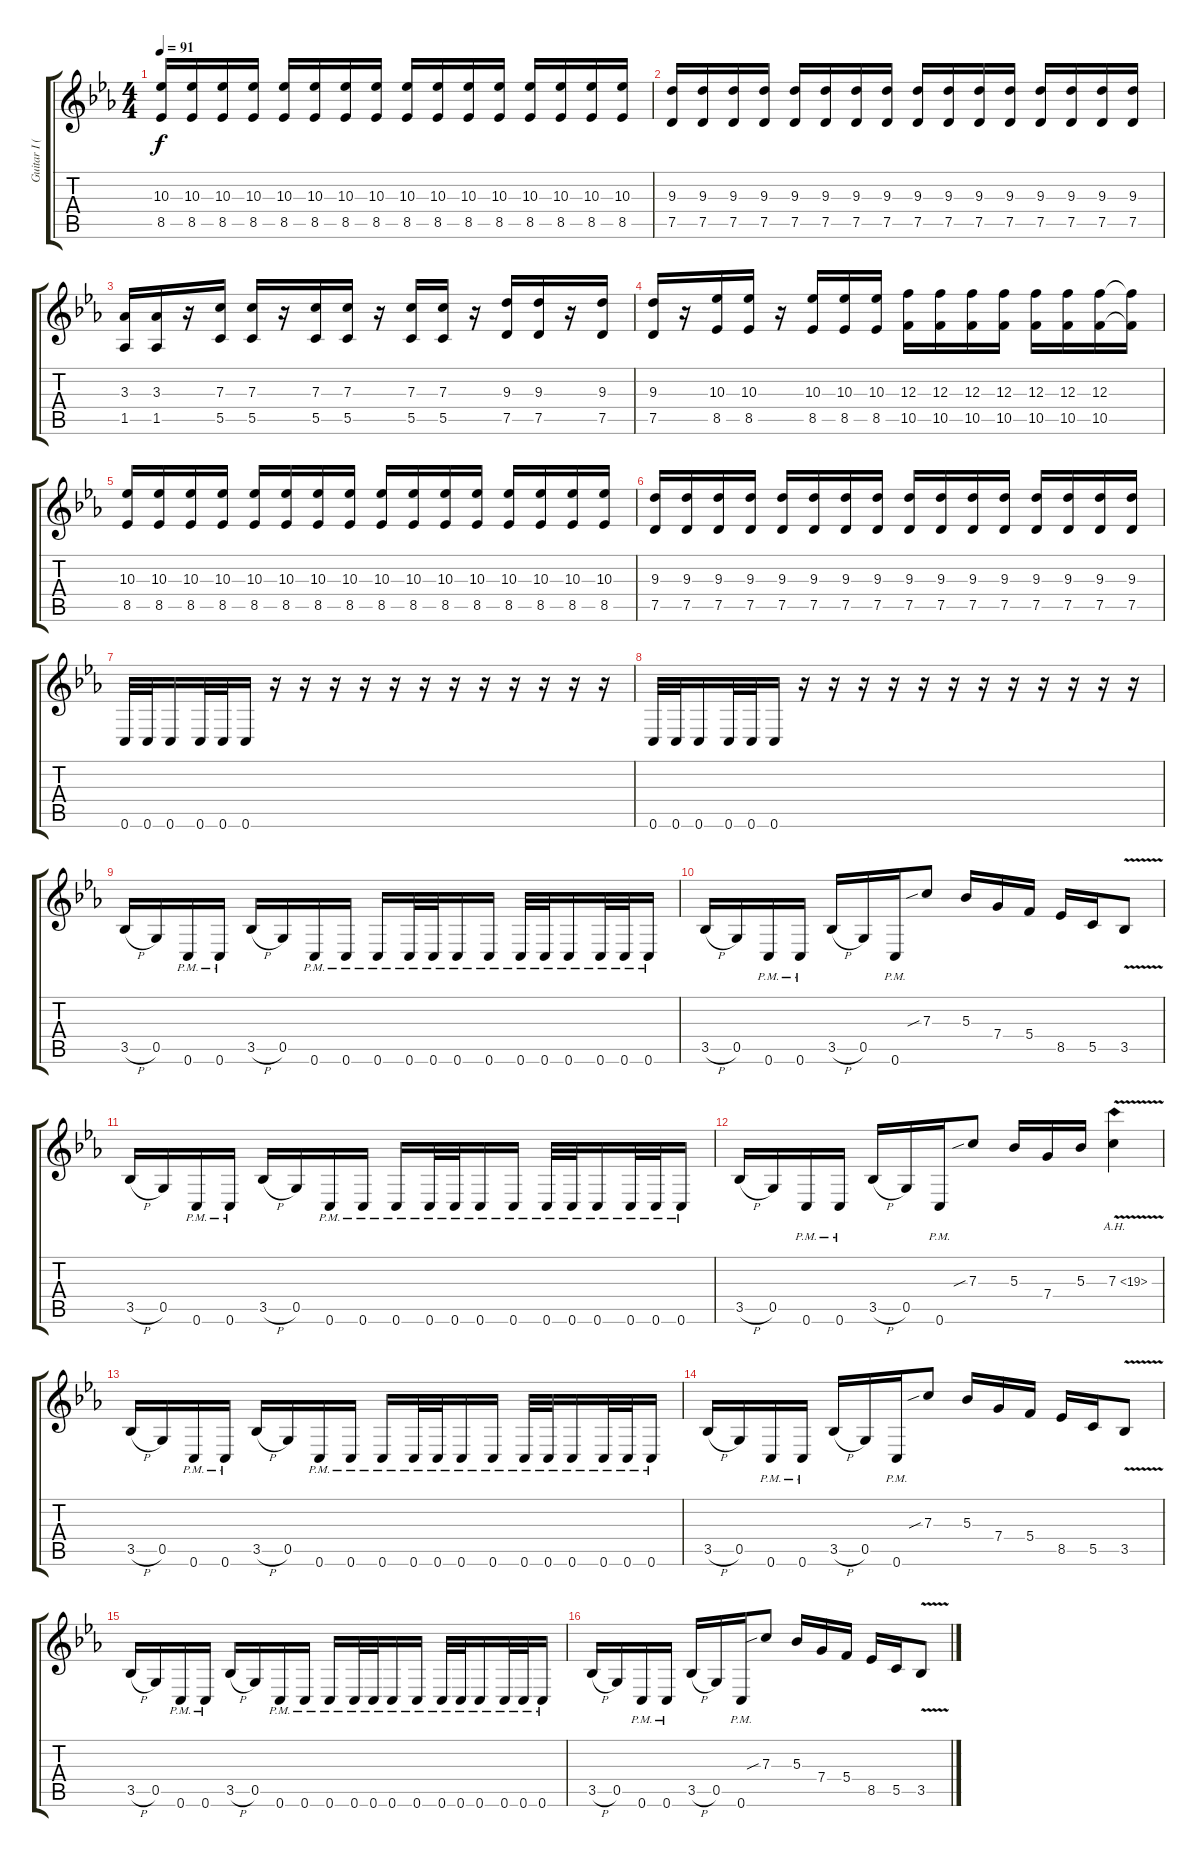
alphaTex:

\track ("Guitar I (Left)" "Guitar I (") {instrument distortionguitar}
\staff {score tabs}
\tuning (D4 A3 F3 C3 G2 C2) {hide}
\ts (4 4)
\tempo 91
\clef g2
\ks cminor
(10.3 8.5).16{dy f} (10.3 8.5).16 (10.3 8.5).16 (10.3 8.5).16 (10.3 8.5).16 (10.3 8.5).16 (10.3 8.5).16 (10.3 8.5).16 (10.3 8.5).16 (10.3 8.5).16 (10.3 8.5).16 (10.3 8.5).16 (10.3 8.5).16 (10.3 8.5).16 (10.3 8.5).16 (10.3 8.5).16 |
(9.3 7.5).16 (9.3 7.5).16 (9.3 7.5).16 (9.3 7.5).16 (9.3 7.5).16 (9.3 7.5).16 (9.3 7.5).16 (9.3 7.5).16 (9.3 7.5).16 (9.3 7.5).16 (9.3 7.5).16 (9.3 7.5).16 (9.3 7.5).16 (9.3 7.5).16 (9.3 7.5).16 (9.3 7.5).16 |
(3.3 1.5).16 (3.3 1.5).16 r.16 (7.3 5.5).16 (7.3 5.5).16 r.16 (7.3 5.5).16 (7.3 5.5).16 r.16 (7.3 5.5).16 (7.3 5.5).16 r.16 (9.3 7.5).16 (9.3 7.5).16 r.16 (9.3 7.5).16 |
(9.3 7.5).16 r.16 (10.3 8.5).16 (10.3 8.5).16 r.16 (10.3 8.5).16 (10.3 8.5).16 (10.3 8.5).16 (12.3 10.5).16 (12.3 10.5).16 (12.3 10.5).16 (12.3 10.5).16 (12.3 10.5).16 (12.3 10.5).16 (12.3 10.5).16 (12.3{t} 10.5{t}).16 |
(10.3 8.5).16 (10.3 8.5).16 (10.3 8.5).16 (10.3 8.5).16 (10.3 8.5).16 (10.3 8.5).16 (10.3 8.5).16 (10.3 8.5).16 (10.3 8.5).16 (10.3 8.5).16 (10.3 8.5).16 (10.3 8.5).16 (10.3 8.5).16 (10.3 8.5).16 (10.3 8.5).16 (10.3 8.5).16 |
(9.3 7.5).16 (9.3 7.5).16 (9.3 7.5).16 (9.3 7.5).16 (9.3 7.5).16 (9.3 7.5).16 (9.3 7.5).16 (9.3 7.5).16 (9.3 7.5).16 (9.3 7.5).16 (9.3 7.5).16 (9.3 7.5).16 (9.3 7.5).16 (9.3 7.5).16 (9.3 7.5).16 (9.3 7.5).16 |
0.6.32 0.6.32 0.6.16 0.6.32 0.6.32 0.6.16 r.16 r.16 r.16 r.16 r.16 r.16 r.16 r.16 r.16 r.16 r.16 r.16 |
0.6.32 0.6.32 0.6.16 0.6.32 0.6.32 0.6.16 r.16 r.16 r.16 r.16 r.16 r.16 r.16 r.16 r.16 r.16 r.16 r.16 |
3.5{h}.16 0.5.16 0.6{pm}.16 0.6{pm}.16 3.5{h}.16 0.5.16 0.6{pm}.16 0.6{pm}.16 0.6{pm}.16 0.6{pm}.32 0.6{pm}.32 0.6{pm}.16 0.6{pm}.16 0.6{pm}.32 0.6{pm}.32 0.6{pm}.16 0.6{pm}.32 0.6{pm}.32 0.6{pm}.16 |
3.5{h}.16 0.5.16 0.6{pm}.16 0.6{pm}.16 3.5{h}.16 0.5.16 0.6{pm}.16 7.3{sib}.8 5.3.16 7.4.16 5.4.16 8.5.16 5.5.16 3.5{v}.8 |
3.5{h}.16 0.5.16 0.6{pm}.16 0.6{pm}.16 3.5{h}.16 0.5.16 0.6{pm}.16 0.6{pm}.16 0.6{pm}.16 0.6{pm}.32 0.6{pm}.32 0.6{pm}.16 0.6{pm}.16 0.6{pm}.32 0.6{pm}.32 0.6{pm}.16 0.6{pm}.32 0.6{pm}.32 0.6{pm}.16 |
3.5{h}.16 0.5.16 0.6{pm}.16 0.6{pm}.16 3.5{h}.16 0.5.16 0.6{pm}.16 7.3{sib}.8 5.3.16 7.4.16 5.3.16 7.3{ah 12 v}.4 |
3.5{h}.16 0.5.16 0.6{pm}.16 0.6{pm}.16 3.5{h}.16 0.5.16 0.6{pm}.16 0.6{pm}.16 0.6{pm}.16 0.6{pm}.32 0.6{pm}.32 0.6{pm}.16 0.6{pm}.16 0.6{pm}.32 0.6{pm}.32 0.6{pm}.16 0.6{pm}.32 0.6{pm}.32 0.6{pm}.16 |
3.5{h}.16 0.5.16 0.6{pm}.16 0.6{pm}.16 3.5{h}.16 0.5.16 0.6{pm}.16 7.3{sib}.8 5.3.16 7.4.16 5.4.16 8.5.16 5.5.16 3.5{v}.8 |
3.5{h}.16 0.5.16 0.6{pm}.16 0.6{pm}.16 3.5{h}.16 0.5.16 0.6{pm}.16 0.6{pm}.16 0.6{pm}.16 0.6{pm}.32 0.6{pm}.32 0.6{pm}.16 0.6{pm}.16 0.6{pm}.32 0.6{pm}.32 0.6{pm}.16 0.6{pm}.32 0.6{pm}.32 0.6{pm}.16 |
3.5{h}.16 0.5.16 0.6{pm}.16 0.6{pm}.16 3.5{h}.16 0.5.16 0.6{pm}.16 7.3{sib}.8 5.3.16 7.4.16 5.4.16 8.5.16 5.5.16 3.5{v}.8
